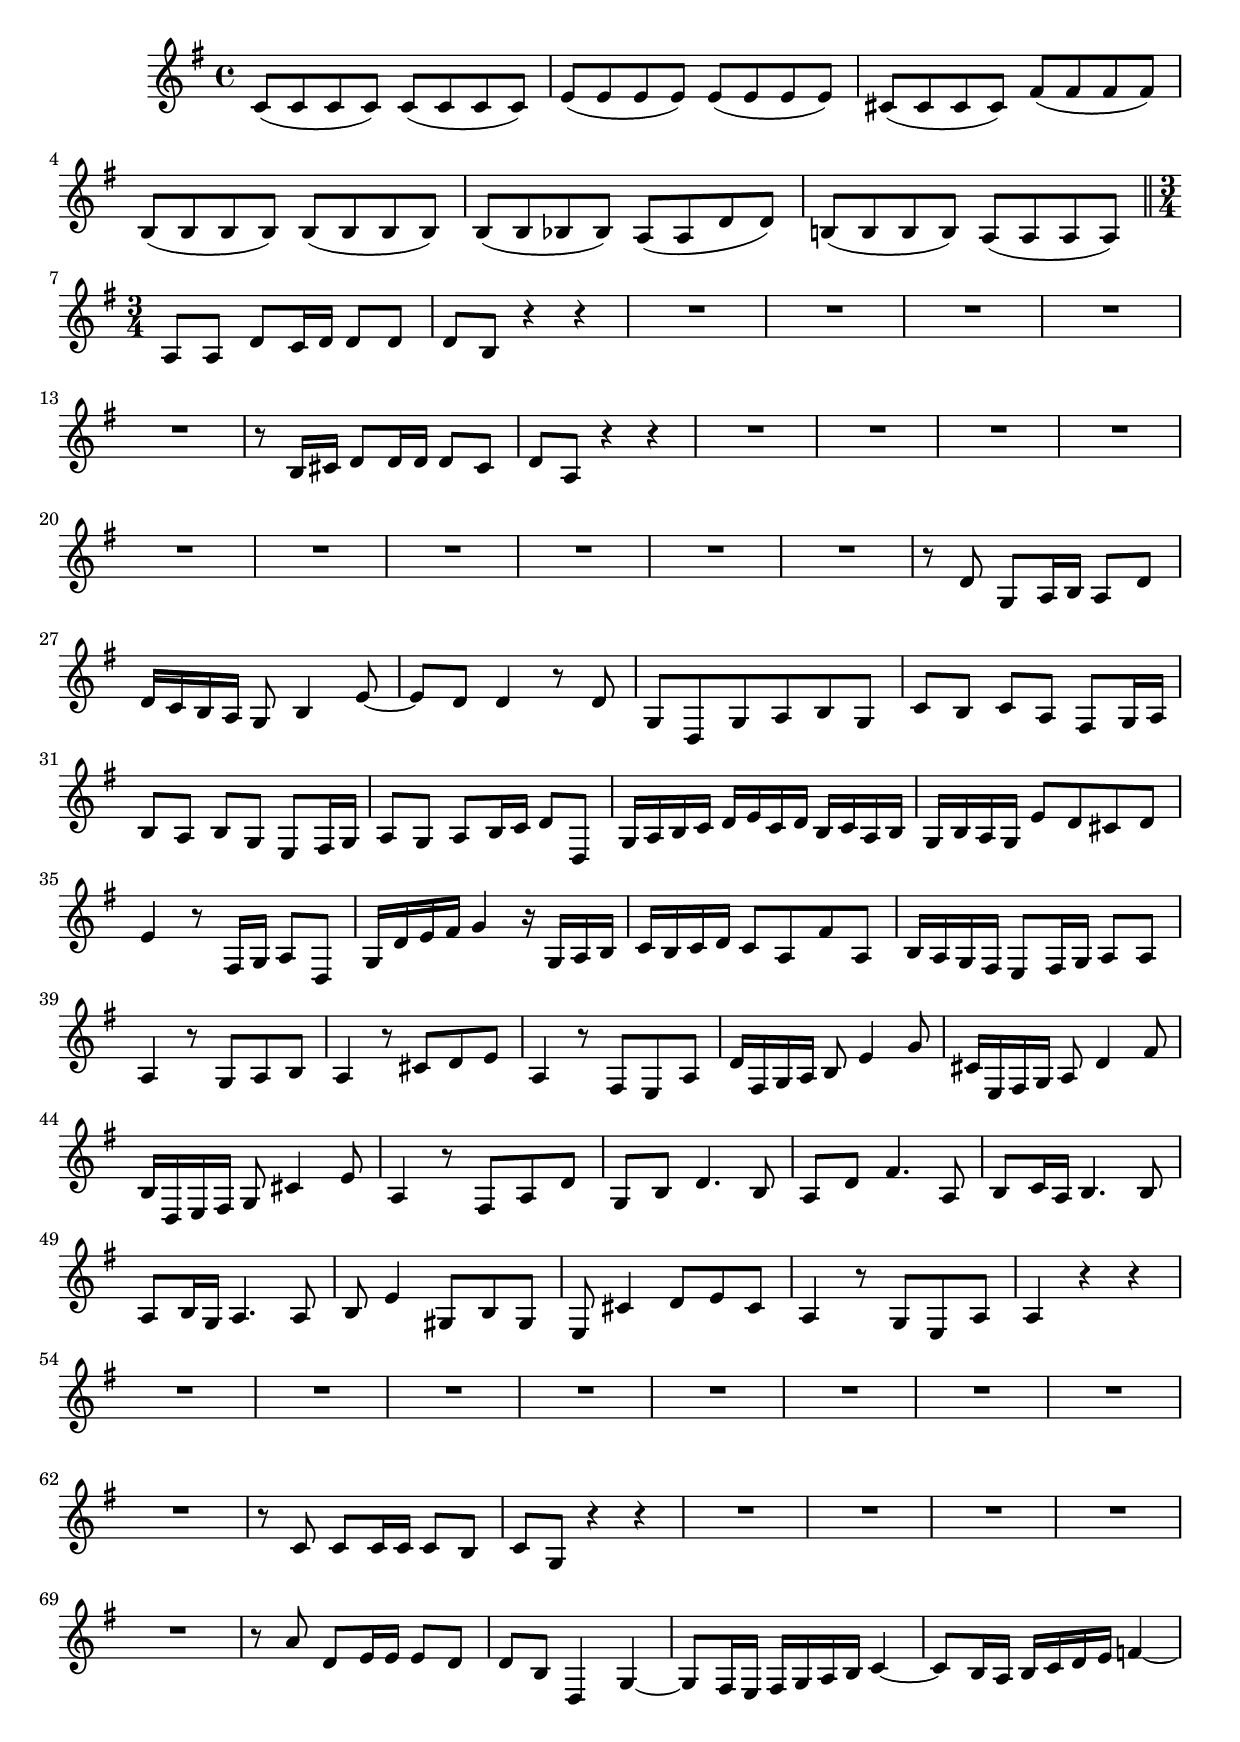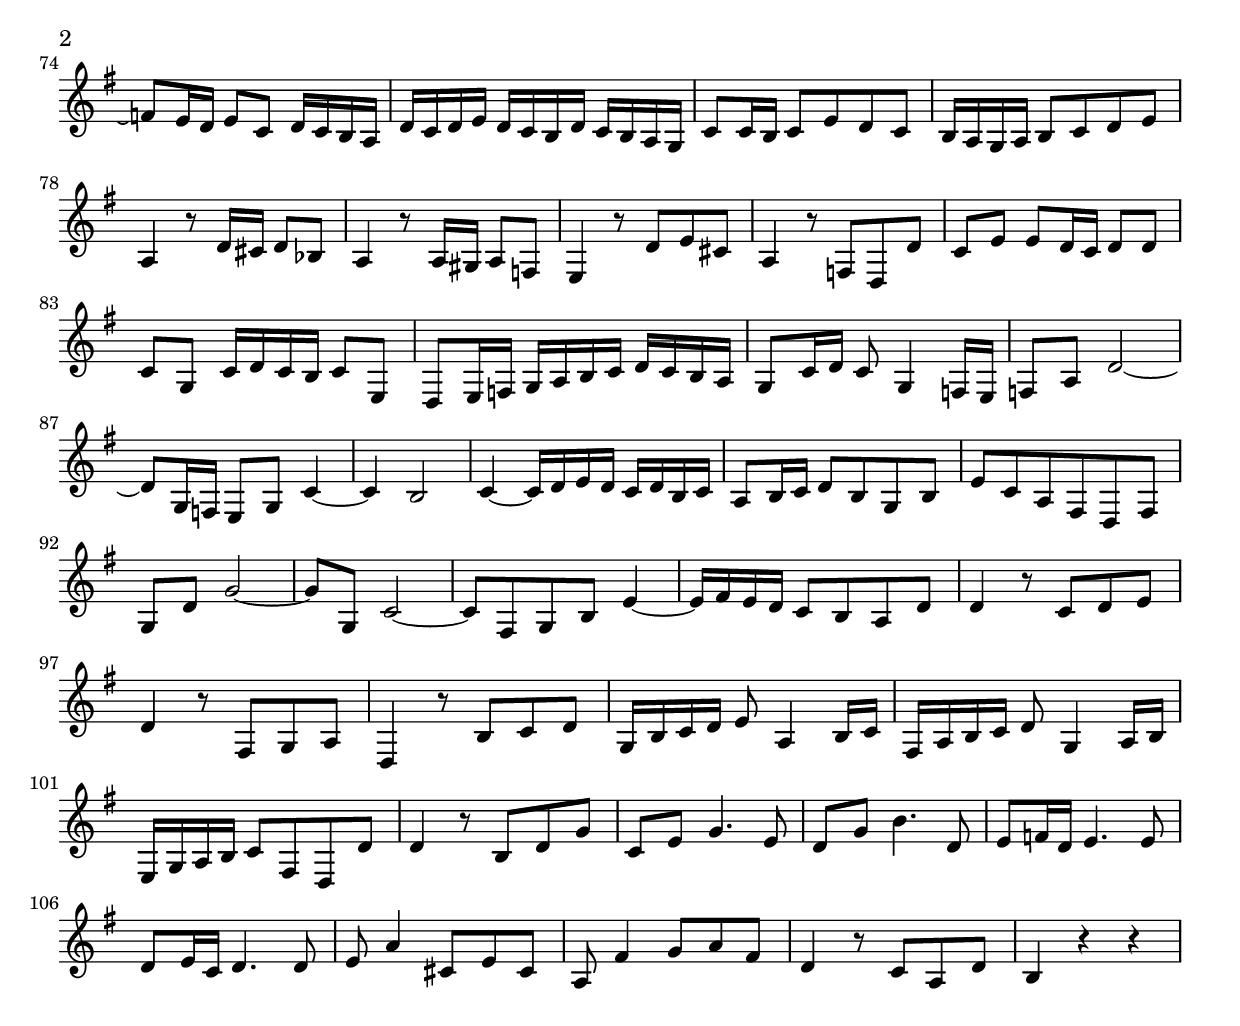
\relative c' {
  \key g \major
  \time 4/4
  
  c8( c c c) c( c c c)
  e( e e e) e( e e e)
  cis( cis cis cis) fis( fis fis fis)
  b,( b b b) b( b b b)
  b( b bes bes) a( a d d)
  b!( b b b) a( a a a)
  
  \bar "||" \time 3/4
  
  a a d c16 d d8 d
  d b r4 r
  R2.*5
  r8 b16 cis d8 d16 d d8 cis
  d a r4 r
  R2.*10
  r8 d g, a16 b a8 d
  d16 c b a g8 b4 e8 ~
  e d d4 r8 d
  g, d g a b g
  c b c a fis g16 a
  b8 a b g e fis16 g
  a8 g a b16 c d8 d,
  g16 a b c d e c d b c a b
  g b a g e'8 d cis d
  e4 r8 fis,16 g a8 d,
  g16 d' e fis g4 r16 g, a b
  c b c d c8 a fis' a,
  b16 a g fis e8 fis16 g a8 a
  a4 r8 g a b
  a4 r8 cis d e
  a,4 r8 fis e a
  d16 fis, g a b8 e4 g8
  cis,16 e, fis g a8 d4 fis8
  b,16 d, e fis g8 cis4 e8
  a,4 r8 fis a d
  g, b d4. b8
  a d fis4. a,8
  b c16 a b4. b8
  a b16 g a4. a8
  b e4 gis,8 b gis
  e cis'4 d8 e cis
  a4 r8 g e a
  a4 r r
  R2.*9
  r8 c c c16 c c8 b
  c g r4 r
  R2.*5
  r8 a' d, e16 e e8 d
  d b d,4 g ~
  g8 fis16 e fis g a b c4 ~
  c8 b16 a b c d e f4 ~
  f8 e16 d e8 c d16 c b a
  d c d e d c b d c b a g
  c8 c16 b c8 e d c
  b16 a g a b8 c d e
  a,4 r8 d16 cis d8 bes
  a4 r8 a16 gis a8 f
  e4 r8 d' e cis
  a4 r8 f d d'
  c e e d16 c d8 d
  c g c16 d c b c8 e,
  d e16 f g a b c d c b a
  g8 c16 d c8 g4 f16 e
  f8 a d2 ~
  d8 g,16 f e8 g c4 ~
  c b2 
  c4 ~ c16 d e d c d b c
  a8 b16 c d8 b g b
  e c a fis d fis
  g d' g2 ~
  g8 g, c2 ~
  c8 fis, g b e4 ~
  e16 fis e d c8 b a d
  d4 r8 c d e
  d4 r8 fis, g a
  d,4 r8 b' c d
  g,16 b c d e8 a,4 b16 c
  fis, a b c d8 g,4 a16 b
  e, g a b c8 fis, d d'
  d4 r8 b d g
  c, e g4. e8
  d g b4. d,8
  e f16 d e4. e8
  d e16 c d4. d8
  e a4 cis,8 e cis
  a fis'4 g8 a fis
  d4 r8 c a d
  b4 r r
  
  }
